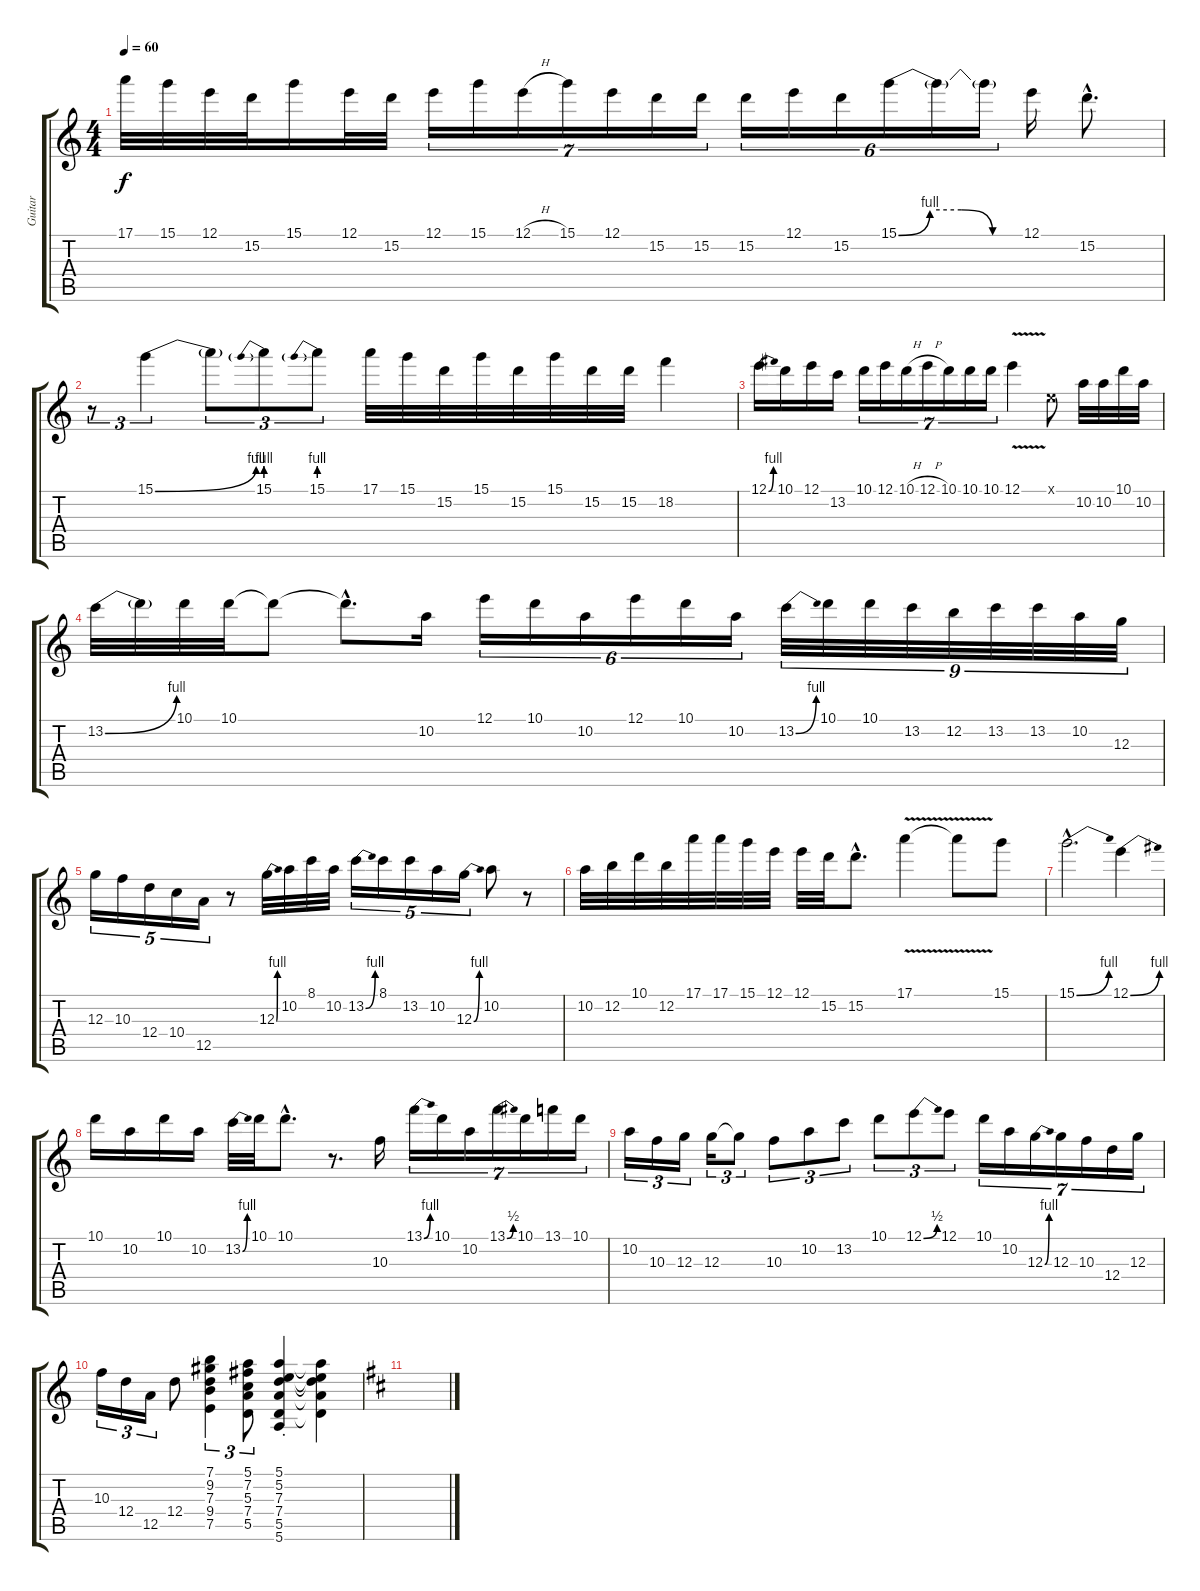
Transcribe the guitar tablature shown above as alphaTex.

\track ("Guitar" "Guitar") {instrument overdrivenguitar}
\staff {score tabs}
\tuning (E4 B3 G3 D3 A2 E2) {hide}
\ts (4 4)
\tempo 60
\clef g2
\ks c
17.1.32{dy f} 15.1.32 12.1.32 15.2.32 15.1.16 12.1.32 15.2.32 12.1.16{tu (7 4)} 15.1.16{tu (7 4)} 12.1{h}.16{tu (7 4)} 15.1.16{tu (7 4)} 12.1.16{tu (7 4)} 15.2.16{tu (7 4)} 15.2.16{tu (7 4)} 15.2.16{tu (6 4)} 12.1.16{tu (6 4)} 15.2.16{tu (6 4)} 15.1{be (custom 0 0 15 4 30 4 45 0 60 0)}.16{tu (6 4)} 15.1{t}.16{tu (6 4)} 15.1{t}.16{tu (6 4)} 12.1.16 15.2{hac}.8{d} |
r.8{tu (3 2)} 15.1{be (bend 0 0 60 4)}.4{tu (3 2)} 15.1{t}.8{tu (3 2)} 15.1{be (prebend 0 4 60 4)}.8{tu (3 2)} 15.1{be (prebend 0 4 60 4)}.8{tu (3 2)} 17.1.32 15.1.32 15.2.32 15.1.32 15.2.32 15.1.32 15.2.32 15.2.32 18.2.4 |
12.1{be (bend 0 0 60 4)}.16 10.1.16 12.1.16 13.2.16 10.1.16{tu (7 4)} 12.1.16{tu (7 4)} 10.1{h}.16{tu (7 4)} 12.1{h}.16{tu (7 4)} 10.1.16{tu (7 4)} 10.1.16{tu (7 4)} 10.1.16{tu (7 4)} 12.1{v}.4 0.1{x}.8 10.2.32 10.2.32 10.1.32 10.2.32 |
13.2{be (bend 0 0 60 4)}.32 13.2{t}.32 10.1.32 10.1.32 10.1{t}.8 10.1{hac t}.8{d} 10.2.16 12.1.16{tu (6 4)} 10.1.16{tu (6 4)} 10.2.16{tu (6 4)} 12.1.16{tu (6 4)} 10.1.16{tu (6 4)} 10.2.16{tu (6 4)} 13.2{be (bend 0 0 60 4)}.32{tu (9 8)} 10.1.32{tu (9 8)} 10.1.32{tu (9 8)} 13.2.32{tu (9 8)} 12.2.32{tu (9 8)} 13.2.32{tu (9 8)} 13.2.32{tu (9 8)} 10.2.32{tu (9 8)} 12.3.32{tu (9 8)} |
12.3.16{tu (5 4)} 10.3.16{tu (5 4)} 12.4.16{tu (5 4)} 10.4.16{tu (5 4)} 12.5.16{tu (5 4)} r.8 12.3{be (bend 0 0 60 4)}.32 10.2.32 8.1.32 10.2.32 13.2{be (bend 0 0 60 4)}.16{tu (5 4)} 8.1.16{tu (5 4)} 13.2.16{tu (5 4)} 10.2.16{tu (5 4)} 12.3{be (bend 0 0 60 4)}.16{tu (5 4)} 10.2.8 r.8 |
10.2.32 12.2.32 10.1.32 12.2.32 17.1.32 17.1.32 15.1.32 12.1.32 12.1.32 15.2.32 15.2{hac}.8{d} 17.1{v}.4 17.1{t}.8 15.1.8 |
15.1{be (bend 0 0 60 4) hac}.2{d} 12.1{be (bend 0 0 60 4)}.4 |
10.1.16 10.2.16 10.1.16 10.2.16 13.2{be (bend 0 0 60 4)}.32 10.1.32 10.1{hac}.8{d} r.8{d} 10.3.16 13.1{be (bend 0 0 60 4)}.16{tu (7 4)} 10.1.16{tu (7 4)} 10.2.16{tu (7 4)} 13.1{be (bend 0 0 60 2)}.16{tu (7 4)} 10.1.16{tu (7 4)} 13.1.16{tu (7 4)} 10.1.16{tu (7 4)} |
10.2.16{tu (3 2)} 10.3.16{tu (3 2)} 12.3.16{tu (3 2)} 12.3.16{tu (3 2)} 12.3{t}.8{tu (3 2)} 10.3.8{tu (3 2)} 10.2.8{tu (3 2)} 13.2.8{tu (3 2)} 10.1.8{tu (3 2)} 12.1{be (bend 0 0 60 2)}.8{tu (3 2)} 12.1.8{tu (3 2)} 10.1.16{tu (7 4)} 10.2.16{tu (7 4)} 12.3{be (bend 0 0 60 4)}.16{tu (7 4)} 12.3.16{tu (7 4)} 10.3.16{tu (7 4)} 12.4.16{tu (7 4)} 12.3.16{tu (7 4)} |
10.3.16{tu (3 2)} 12.4.16{tu (3 2)} 12.5.16{tu (3 2)} 12.4.8 (7.1 9.2 7.3 9.4 7.5).4{tu (3 2)} (5.1 7.2 5.3 7.4 5.5).8{tu (3 2)} (5.1{st} 5.2 7.3 7.4 5.5 5.6).4 (5.1{t} 5.2{t} 7.3{t} 7.4{t} 5.5{t}).4 |
\ks d
